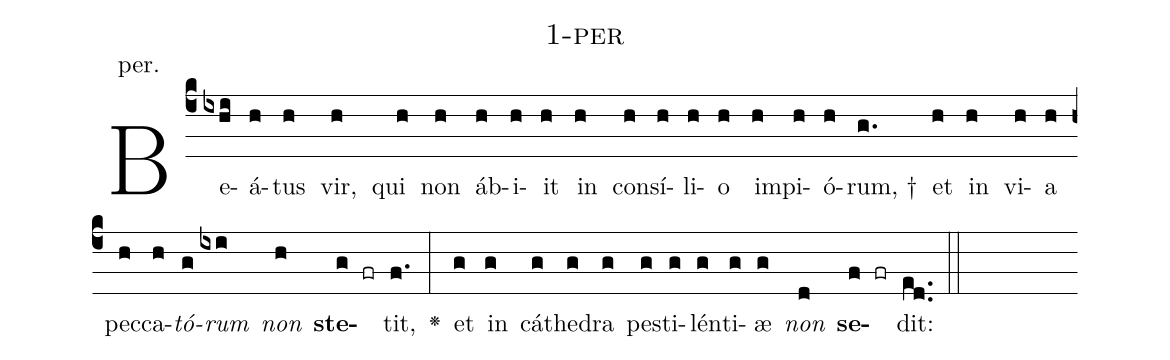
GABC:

name: 1-per;
annotation: per.;
%%
(c4)Be(ixhi)á(h)tus(h) vir,(h) qui(h) non(h) áb(h)i(h)it(h) in(h) con(h)sí(h)li(h)o(h) im(h)pi(h)ó(h)rum, †(g.) et(h) in(h) vi(h)a(h) pec(h)ca(h)<i>tó</i>(g)<i>rum</i>(ixi) <i>non</i>(h) <b>ste</b>(g fr)tit,(f.) <v>\greheightstar</v>(:) et(g) in(g) cá(g)the(g)dra(g) pes(g)ti(g)lén(g)ti(g)æ(g) <i>non</i>(d) <b>se</b>(f fr)dit:(ed..) (::)


%E(g) u(g) o(g) u(d) a(f) e.(ed..) (::)
